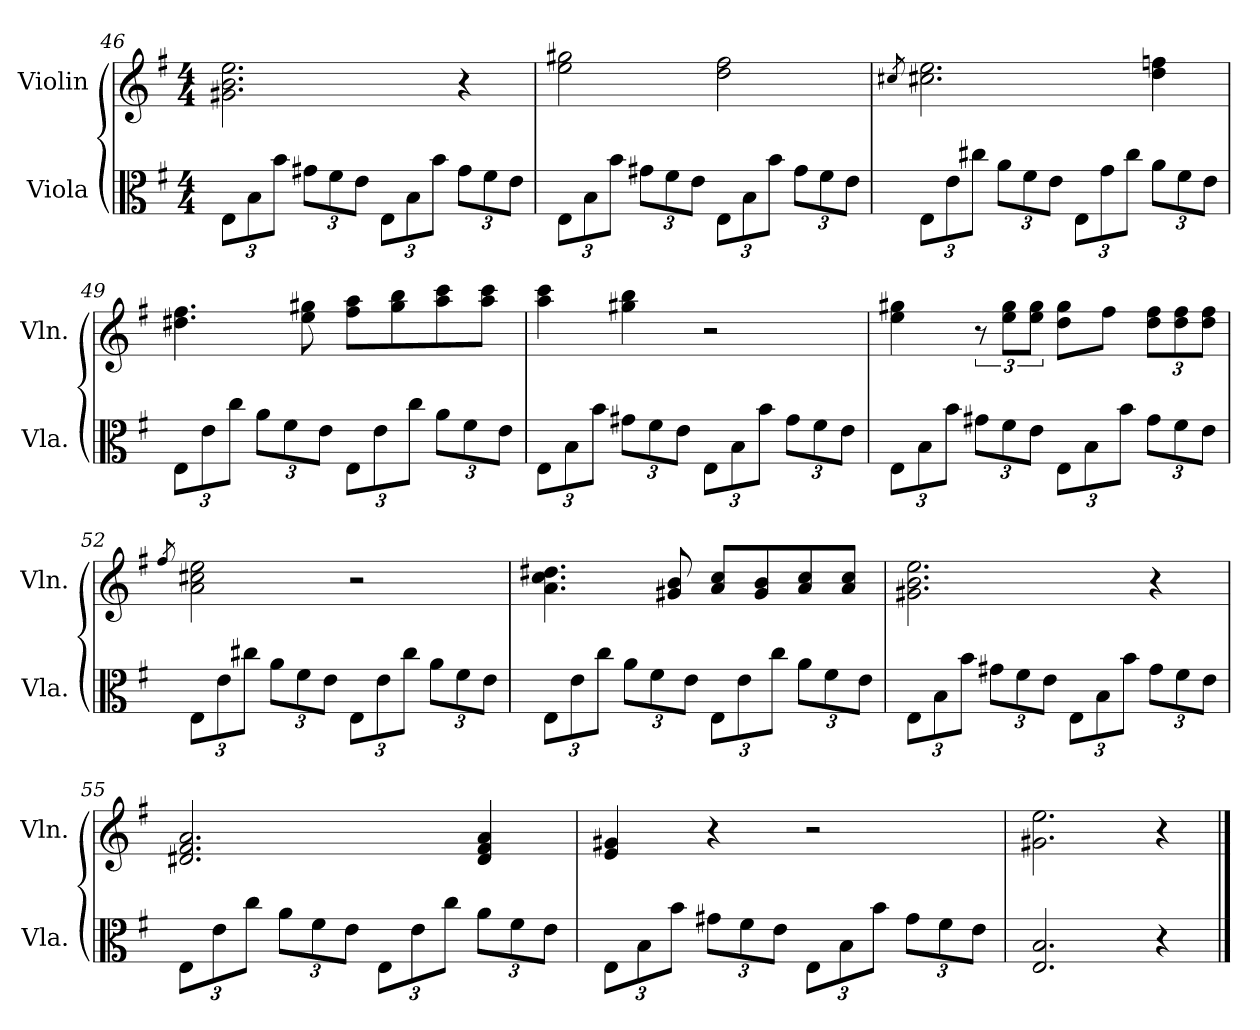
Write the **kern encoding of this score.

**kern	**kern
*part2	*part1
*staff2	*staff1
*I"Viola	*I"Violin
*I'Vla.	*I'Vln.
*clefC3	*clefG2
*k[f#]	*k[f#]
*M4/4	*M4/4
*Xbrackettup	*
=46	=46
12E\L	2.g#X\ 2.b\ 2.ee\
12B\	.
12b\J	.
12g#X\L	.
12f#\	.
12e\J	.
12E\L	.
12B\	.
12b\J	.
12g#\L	4r
12f#\	.
12e\J	.
=47	=47
12E\L	2ee\ 2gg#X\
12B\	.
12b\J	.
12g#X\L	.
12f#\	.
12e\J	.
12E\L	2dd\ 2ff#\
12B\	.
12b\J	.
12g#\L	.
12f#\	.
12e\J	.
!!LO:LB:g=z
=48	=48
.	8qcc#X/
12E\L	2.cc#\ 2.ee\
12e\	.
12cc#X\J	.
12a\L	.
12f#\	.
12e\J	.
12E\L	.
12g\	.
12cc#\J	.
12a\L	4dd\ 4ffn\
12f#\	.
12e\J	.
=49	=49
12E\L	4.dd#X\ 4.ff#\
12e\	.
12cc\J	.
12a\L	.
12f#\	.
.	8ee\ 8gg#X\
12e\J	.
12E\L	8ff#\ 8aa\L
12e\	.
.	8gg#\ 8bb\
12cc\J	.
12a\L	8aa\ 8ccc\
12f#\	.
.	8aa\ 8ccc\J
12e\J	.
=50	=50
12E\L	4aa\ 4ccc\
12B\	.
12b\J	.
12g#X\L	4gg#X\ 4bb\
12f#\	.
12e\J	.
12E\L	2r
12B\	.
12b\J	.
12g#\L	.
12f#\	.
12e\J	.
!!LO:LB:g=z
=51	=51
12E\L	4ee\ 4gg#X\
12B\	.
12b\J	.
12g#X\L	12r
12f#\	12ee\ 12gg#\L
12e\J	12ee\ 12gg#\J
12E\L	8dd\ 8gg#\L
12B\	.
.	8ff#\J
12b\J	.
*	*Xbrackettup
12g#\L	12dd\ 12ff#\L
12f#\	12dd\ 12ff#\
12e\J	12dd\ 12ff#\J
=52	=52
.	8qff#/
12E\L	2a\ 2cc#X\ 2ee\
12e\	.
12cc#X\J	.
12a\L	.
12f#\	.
12e\J	.
12E\L	2r
12e\	.
12cc#\J	.
12a\L	.
12f#\	.
12e\J	.
=53	=53
12E\L	4.a\ 4.cc\ 4.dd#X\
12e\	.
12cc\J	.
12a\L	.
12f#\	.
.	8g#X/ 8b/
12e\J	.
12E\L	8a/ 8cc/L
12e\	.
.	8g#/ 8b/
12cc\J	.
12a\L	8a/ 8cc/
12f#\	.
.	8a/ 8cc/J
12e\J	.
!!LO:LB:g=z
=54	=54
12E\L	2.g#X\ 2.b\ 2.ee\
12B\	.
12b\J	.
12g#X\L	.
12f#\	.
12e\J	.
12E\L	.
12B\	.
12b\J	.
12g#\L	4r
12f#\	.
12e\J	.
=55	=55
12E\L	2.d#X/ 2.f#/ 2.a/
12e\	.
12cc\J	.
12a\L	.
12f#\	.
12e\J	.
12E\L	.
12e\	.
12cc\J	.
12a\L	4d#/ 4f#/ 4a/
12f#\	.
12e\J	.
=56	=56
12E\L	4e/ 4g#X/
12B\	.
12b\J	.
12g#X\L	4r
12f#\	.
12e\J	.
12E\L	2r
12B\	.
12b\J	.
12g#\L	.
12f#\	.
12e\J	.
=57	=57
2.E/ 2.B/	2.g#X\ 2.ee\
4r	4r
==	==
*-	*-
